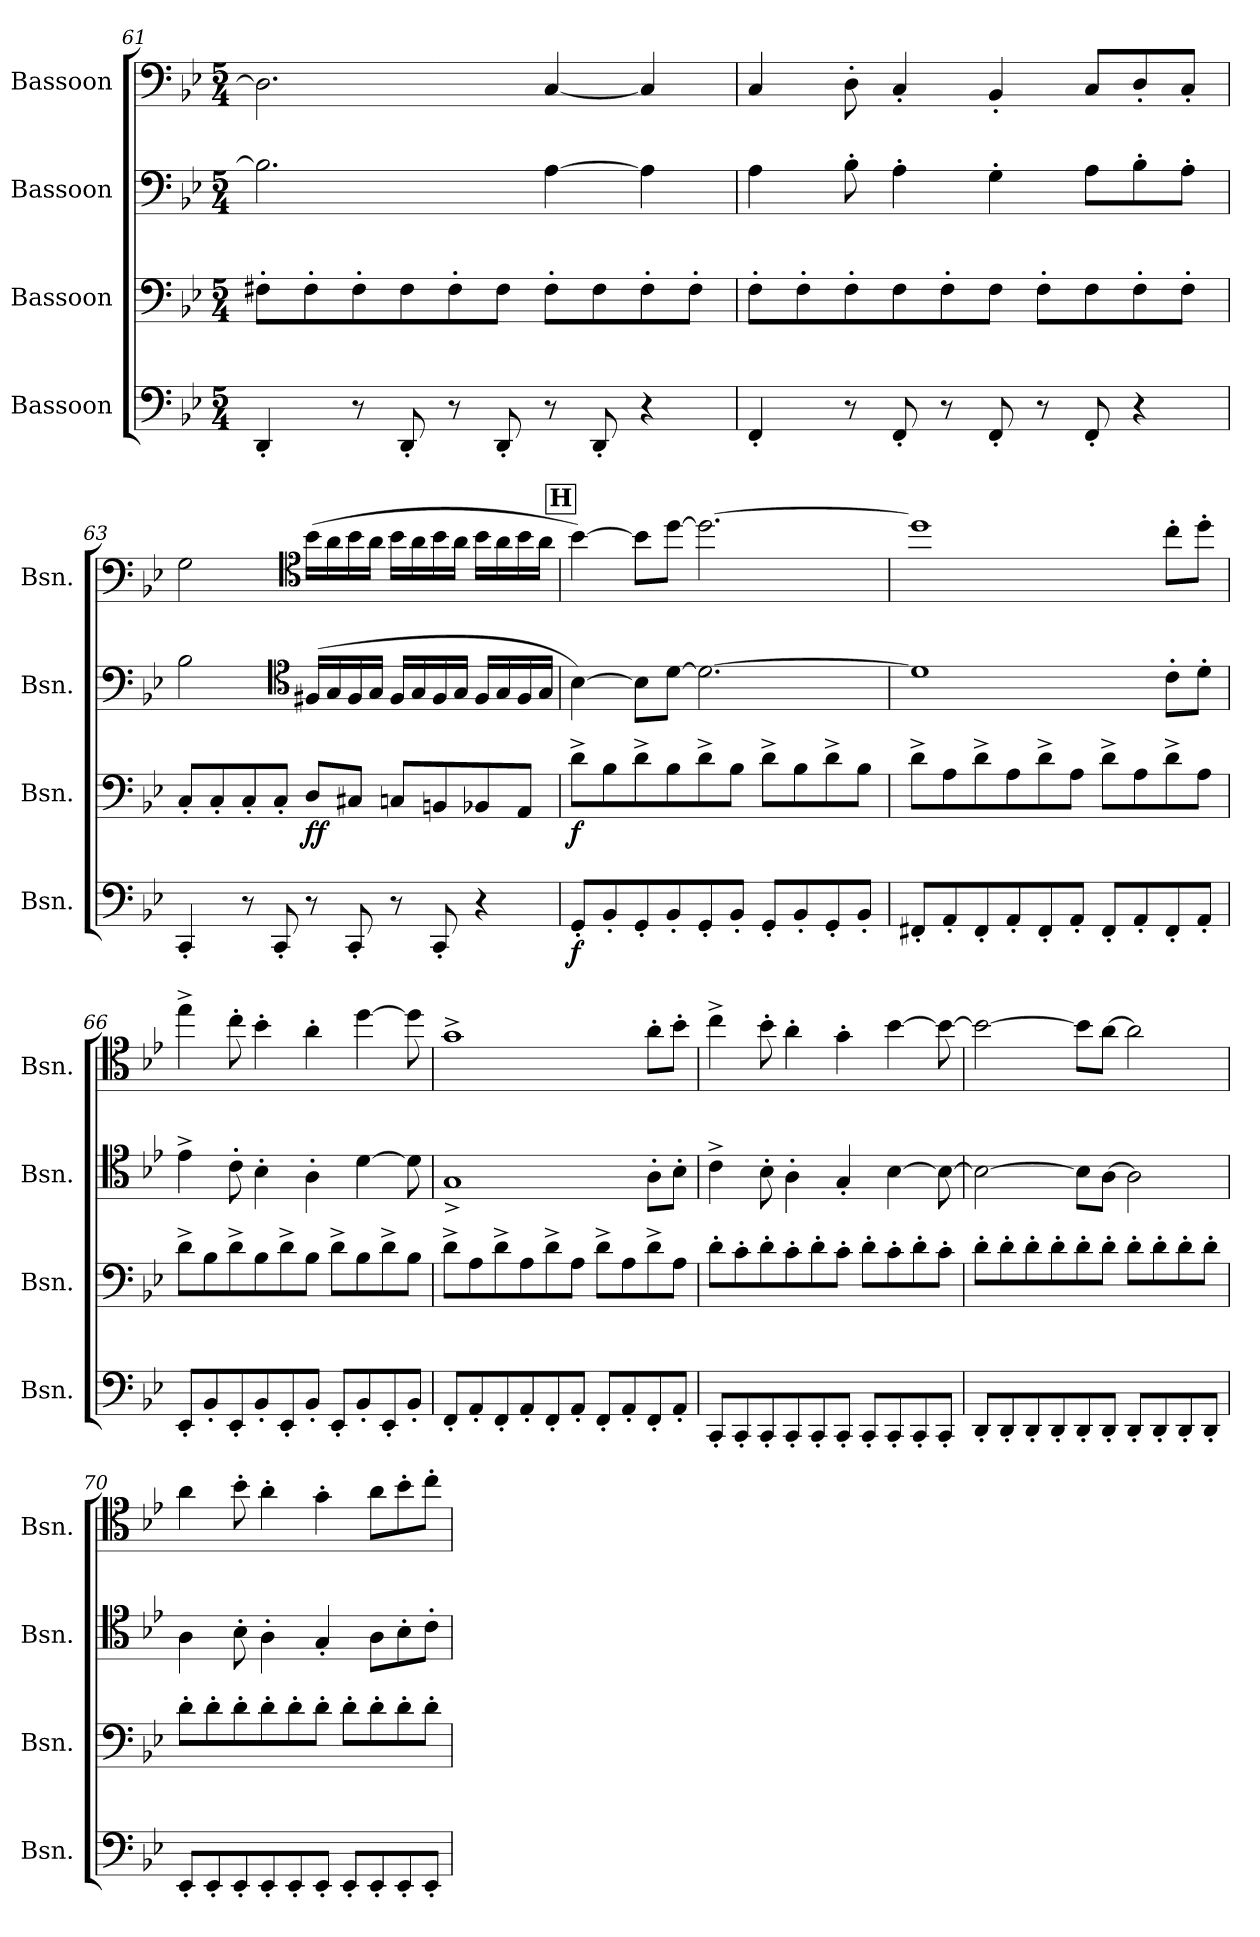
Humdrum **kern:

**kern	**dynam	**kern	**dynam	**kern	**kern
*part4	*part4	*part3	*part3	*part2	*part1
*staff4	*staff4	*staff3	*staff3	*staff2	*staff1
*I"Bassoon	*	*I"Bassoon	*	*I"Bassoon	*I"Bassoon
*I'Bsn.	*	*I'Bsn.	*	*I'Bsn.	*I'Bsn.
*clefF4	*	*clefF4	*	*clefF4	*clefF4
*k[b-e-]	*	*k[b-e-]	*	*k[b-e-]	*k[b-e-]
*M5/4	*	*M5/4	*	*M5/4	*M5/4
=61	=61	=61	=61	=61	=61
4DD'/	.	8F#X'\L	.	2.B-\]	2.D\]
.	.	8F#'\	.	.	.
8r	.	8F#'\	.	.	.
8DD'/	.	8F#\	.	.	.
8r	.	8F#'\	.	.	.
8DD'/	.	8F#\J	.	.	.
8r	.	8F#'\L	.	[4A\	[4C/
8DD'/	.	8F#\	.	.	.
4r	.	8F#'\	.	4A\]	4C/]
.	.	8F#'\J	.	.	.
=62	=62	=62	=62	=62	=62
4FF'/	.	8F'\L	.	4A\	4C/
.	.	8F'\	.	.	.
8r	.	8F'\	.	8B-'\	8D'\
8FF'/	.	8F\	.	4A'\	4C'/
8r	.	8F'\	.	.	.
8FF'/	.	8F\J	.	4G'\	4BB-'/
8r	.	8F'\L	.	.	.
8FF'/	.	8F\	.	8A\L	8C/L
4r	.	8F'\	.	8B-'\	8D'/
.	.	8F'\J	.	8A'\J	8C'/J
=63	=63	=63	=63	=63	=63
4CC'/	.	8C'/L	.	2B-\	2G\
.	.	8C'/	.	.	.
8r	.	8C'/	.	.	.
8CC'/	.	8C'/J	.	.	.
*	*	*	*	*clefC4	*clefC4
!	!	!	!LO:DY:b	!	!
8r	.	8D/L	ff	(<16F#X/LL	(>16b-\LL
.	.	.	.	16G/	16a\
8CC'/	.	8C#X/J	.	16F#/	16b-\
.	.	.	.	16G/JJ	16a\JJ
8r	.	8Cn/L	.	16F#/LL	16b-\LL
.	.	.	.	16G/	16a\
8CC'/	.	8BBn/	.	16F#/	16b-\
.	.	.	.	16G/JJ	16a\JJ
4r	.	8BB-X/	.	16F#/LL	16b-\LL
.	.	.	.	16G/	16a\
.	.	8AA/J	.	16F#/	16b-\
.	.	.	.	16G/JJ	16a\JJ
!!LO:PB:g=z
!!LO:REH:place=s1:a:B:fs=14:t=H
=64	=64	=64	=64	=64	=64
!	!LO:DY:b	!	!LO:DY:b	!	!
8GG'/L	f	8d^\L	f	[4B-\)	[4b-\)
8BB-'/	.	8B-\	.	.	.
8GG'/	.	8d^\	.	8B-\L]	8b-\L]
8BB-'/	.	8B-\	.	[8d\J	[8dd\J
8GG'/	.	8d^\	.	2.d\_	2.dd\_
8BB-'/J	.	8B-\J	.	.	.
8GG'/L	.	8d^\L	.	.	.
8BB-'/	.	8B-\	.	.	.
8GG'/	.	8d^\	.	.	.
8BB-'/J	.	8B-\J	.	.	.
=65	=65	=65	=65	=65	=65
8FF#X'/L	.	8d^\L	.	1d]	1dd]
8AA'/	.	8A\	.	.	.
8FF#'/	.	8d^\	.	.	.
8AA'/	.	8A\	.	.	.
8FF#'/	.	8d^\	.	.	.
8AA'/J	.	8A\J	.	.	.
8FF#'/L	.	8d^\L	.	.	.
8AA'/	.	8A\	.	.	.
8FF#'/	.	8d^\	.	8c'\L	8cc'\L
8AA'/J	.	8A\J	.	8d'\J	8dd'\J
=66	=66	=66	=66	=66	=66
8EE-'/L	.	8d^\L	.	4e-^\	4ee-^\
8BB-'/	.	8B-\	.	.	.
8EE-'/	.	8d^\	.	8c'\	8cc'\
8BB-'/	.	8B-\	.	4B-'\	4b-'\
8EE-'/	.	8d^\	.	.	.
8BB-'/J	.	8B-\J	.	4A'\	4a'\
8EE-'/L	.	8d^\L	.	.	.
8BB-'/	.	8B-\	.	[4d\	[4dd\
8EE-'/	.	8d^\	.	.	.
8BB-'/J	.	8B-\J	.	8d\]	8dd\]
!!LO:LB:g=z
=67	=67	=67	=67	=67	=67
8FF'/L	.	8d^\L	.	1G^	1g^
8AA'/	.	8A\	.	.	.
8FF'/	.	8d^\	.	.	.
8AA'/	.	8A\	.	.	.
8FF'/	.	8d^\	.	.	.
8AA'/J	.	8A\J	.	.	.
8FF'/L	.	8d^\L	.	.	.
8AA'/	.	8A\	.	.	.
8FF'/	.	8d^\	.	8A'\L	8a'\L
8AA'/J	.	8A\J	.	8B-'\J	8b-'\J
=68	=68	=68	=68	=68	=68
8CC'/L	.	8d'\L	.	4c^\	4cc^\
8CC'/	.	8c'\	.	.	.
8CC'/	.	8d'\	.	8B-'\	8b-'\
8CC'/	.	8c'\	.	4A'\	4a'\
8CC'/	.	8d'\	.	.	.
8CC'/J	.	8c'\J	.	4G'/	4g'\
8CC'/L	.	8d'\L	.	.	.
8CC'/	.	8c'\	.	[4B-\	[4b-\
8CC'/	.	8d'\	.	.	.
8CC'/J	.	8c'\J	.	8B-\_	8b-\_
=69	=69	=69	=69	=69	=69
8DD'/L	.	8d'\L	.	2B-\_	2b-\_
8DD'/	.	8d'\	.	.	.
8DD'/	.	8d'\	.	.	.
8DD'/	.	8d'\	.	.	.
8DD'/	.	8d'\	.	8B-\L]	8b-\L]
8DD'/J	.	8d'\J	.	[8A\J	[8a\J
8DD'/L	.	8d'\L	.	2A\]	2a\]
8DD'/	.	8d'\	.	.	.
8DD'/	.	8d'\	.	.	.
8DD'/J	.	8d'\J	.	.	.
!!LO:LB:g=z
=70	=70	=70	=70	=70	=70
8EE-'/L	.	8d'\L	.	4A\	4a\
8EE-'/	.	8d'\	.	.	.
8EE-'/	.	8d'\	.	8B-'\	8b-'\
8EE-'/	.	8d'\	.	4A'\	4a'\
8EE-'/	.	8d'\	.	.	.
8EE-'/J	.	8d'\J	.	4G'/	4g'\
8EE-'/L	.	8d'\L	.	.	.
8EE-'/	.	8d'\	.	8A\L	8a\L
8EE-'/	.	8d'\	.	8B-'\	8b-'\
8EE-'/J	.	8d'\J	.	8c'\J	8cc'\J
=	=	=	=	=	=
*-	*-	*-	*-	*-	*-
